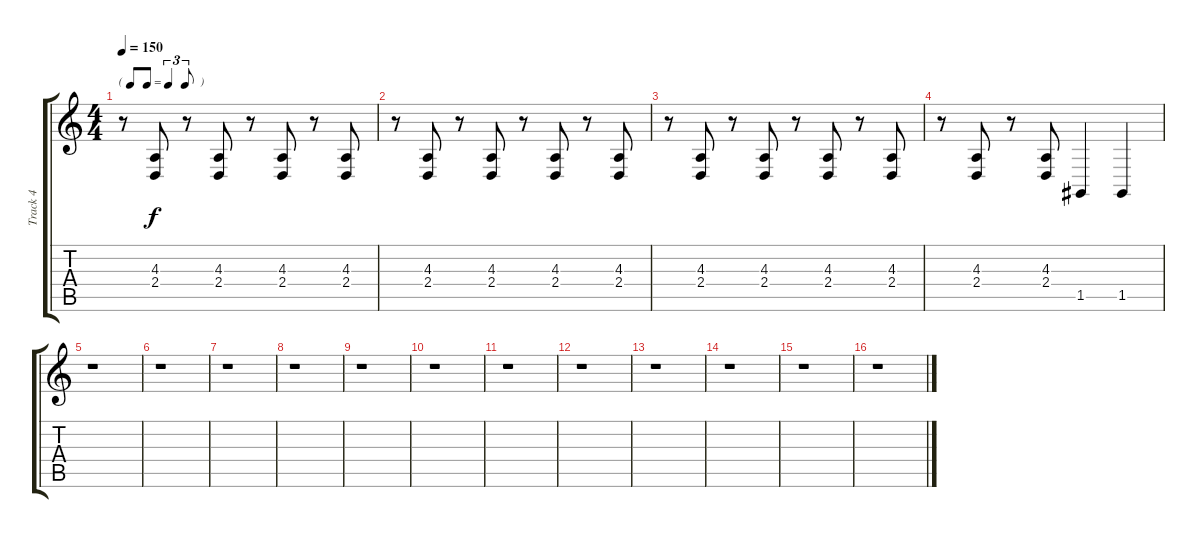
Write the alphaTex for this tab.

\track ("Track 4" "Track 4") {instrument drawbarorgan}
\staff {score tabs}
\tuning (D4 A3 F3 C3 G2 D2) {hide}
\ts (4 4)
\tf triplet8th
\tempo 150
\clef g2
\ks c
r.8{dy f} (4.3 2.4).8 r.8 (4.3 2.4).8 r.8 (4.3 2.4).8 r.8 (4.3 2.4).8 |
r.8 (4.3 2.4).8 r.8 (4.3 2.4).8 r.8 (4.3 2.4).8 r.8 (4.3 2.4).8 |
r.8 (4.3 2.4).8 r.8 (4.3 2.4).8 r.8 (4.3 2.4).8 r.8 (4.3 2.4).8 |
r.8 (4.3 2.4).8 r.8 (4.3 2.4).8 1.5.4 1.5.4 |
r.1 |
r.1 |
r.1 |
r.1 |
r.1 |
r.1 |
r.1 |
r.1 |
r.1 |
r.1 |
r.1 |
r.1
